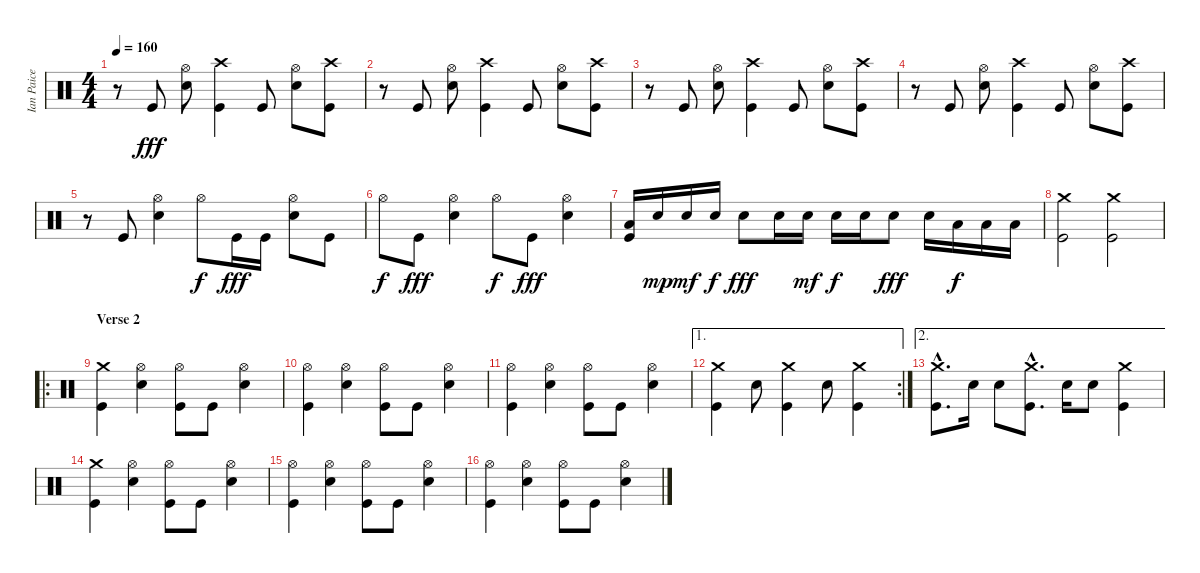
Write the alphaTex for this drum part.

\track ("Ian Paice" "Ian Paice") {instrument percussion}
\staff {score}
\articulation defaults
\ts (4 4)
\tempo 160
\clef neutral
\ks c
r.8{dy f} "Kick (hit)".8{dy fff} ("Hi-Hat (open)" "Electric Snare (hit)").8 ("Crash high (hit)" "Kick (hit)").4 "Kick (hit)".8 ("Hi-Hat (open)" "Electric Snare (hit)").8 ("Crash high (hit)" "Kick (hit)").8 |
r.8 "Kick (hit)".8 ("Hi-Hat (open)" "Electric Snare (hit)").8 ("Crash high (hit)" "Kick (hit)").4 "Kick (hit)".8 ("Hi-Hat (open)" "Electric Snare (hit)").8 ("Crash high (hit)" "Kick (hit)").8 |
r.8 "Kick (hit)".8 ("Hi-Hat (open)" "Electric Snare (hit)").8 ("Crash high (hit)" "Kick (hit)").4 "Kick (hit)".8 ("Hi-Hat (open)" "Electric Snare (hit)").8 ("Crash high (hit)" "Kick (hit)").8 |
r.8 "Kick (hit)".8 ("Hi-Hat (open)" "Electric Snare (hit)").8 ("Crash high (hit)" "Kick (hit)").4 "Kick (hit)".8 ("Hi-Hat (open)" "Electric Snare (hit)").8 ("Crash high (hit)" "Kick (hit)").8 |
r.8 "Kick (hit)".8 ("Hi-Hat (open)" "Electric Snare (hit)").4 "Hi-Hat (open)".8{dy f} "Kick (hit)".16{dy fff} "Kick (hit)".16 ("Hi-Hat (open)" "Electric Snare (hit)").8 "Kick (hit)".8 |
"Hi-Hat (open)".8{dy f} "Kick (hit)".8{dy fff} ("Hi-Hat (open)" "Electric Snare (hit)").4 "Hi-Hat (open)".8{dy f} "Kick (hit)".8{dy fff} ("Hi-Hat (open)" "Electric Snare (hit)").4 |
("Kick (hit)" "Low Tom (hit)").16 "Electric Snare (hit)".16{dy mp} "Electric Snare (hit)".16{dy mf} "Electric Snare (hit)".16{dy f} "Electric Snare (hit)".8{dy fff} "Electric Snare (hit)".16 "Electric Snare (hit)".16{dy mf} "Electric Snare (hit)".16{dy f} "Electric Snare (hit)".16 "Electric Snare (hit)".8{dy fff} "Electric Snare (hit)".16 "Low Tom (hit)".16{dy f} "Low Tom (hit)".16 "Low Tom (hit)".16 |
("Crash medium (hit)" "Kick (hit)").2 ("Crash medium (hit)" "Kick (hit)").2 |
\ro
\section ("" "Verse 2")
("Crash medium (hit)" "Kick (hit)").4 ("Hi-Hat (open)" "Electric Snare (hit)").4 ("Hi-Hat (open)" "Kick (hit)").8 "Kick (hit)".8 ("Hi-Hat (open)" "Electric Snare (hit)").4 |
("Hi-Hat (open)" "Kick (hit)").4 ("Hi-Hat (open)" "Electric Snare (hit)").4 ("Hi-Hat (open)" "Kick (hit)").8 "Kick (hit)".8 ("Hi-Hat (open)" "Electric Snare (hit)").4 |
("Hi-Hat (open)" "Kick (hit)").4 ("Hi-Hat (open)" "Electric Snare (hit)").4 ("Hi-Hat (open)" "Kick (hit)").8 "Kick (hit)".8 ("Hi-Hat (open)" "Electric Snare (hit)").4 |
\ae 1
\rc 2
("Crash medium (hit)" "Kick (hit)").4 "Electric Snare (hit)".8 ("Crash medium (hit)" "Kick (hit)").4 "Electric Snare (hit)".8 ("Crash medium (hit)" "Kick (hit)").4 |
\ae 2
("Crash medium (hit)"{hac} "Kick (hit)"{hac}).8{d} "Electric Snare (hit)".16 "Electric Snare (hit)".8 ("Crash medium (hit)"{hac} "Kick (hit)"{hac}).8{d} "Electric Snare (hit)".16 "Electric Snare (hit)".8 ("Crash medium (hit)" "Kick (hit)").4 |
("Crash medium (hit)" "Kick (hit)").4 ("Hi-Hat (open)" "Electric Snare (hit)").4 ("Hi-Hat (open)" "Kick (hit)").8 "Kick (hit)".8 ("Hi-Hat (open)" "Electric Snare (hit)").4 |
("Hi-Hat (open)" "Kick (hit)").4 ("Hi-Hat (open)" "Electric Snare (hit)").4 ("Hi-Hat (open)" "Kick (hit)").8 "Kick (hit)".8 ("Hi-Hat (open)" "Electric Snare (hit)").4 |
("Hi-Hat (open)" "Kick (hit)").4 ("Hi-Hat (open)" "Electric Snare (hit)").4 ("Hi-Hat (open)" "Kick (hit)").8 "Kick (hit)".8 ("Hi-Hat (open)" "Electric Snare (hit)").4
